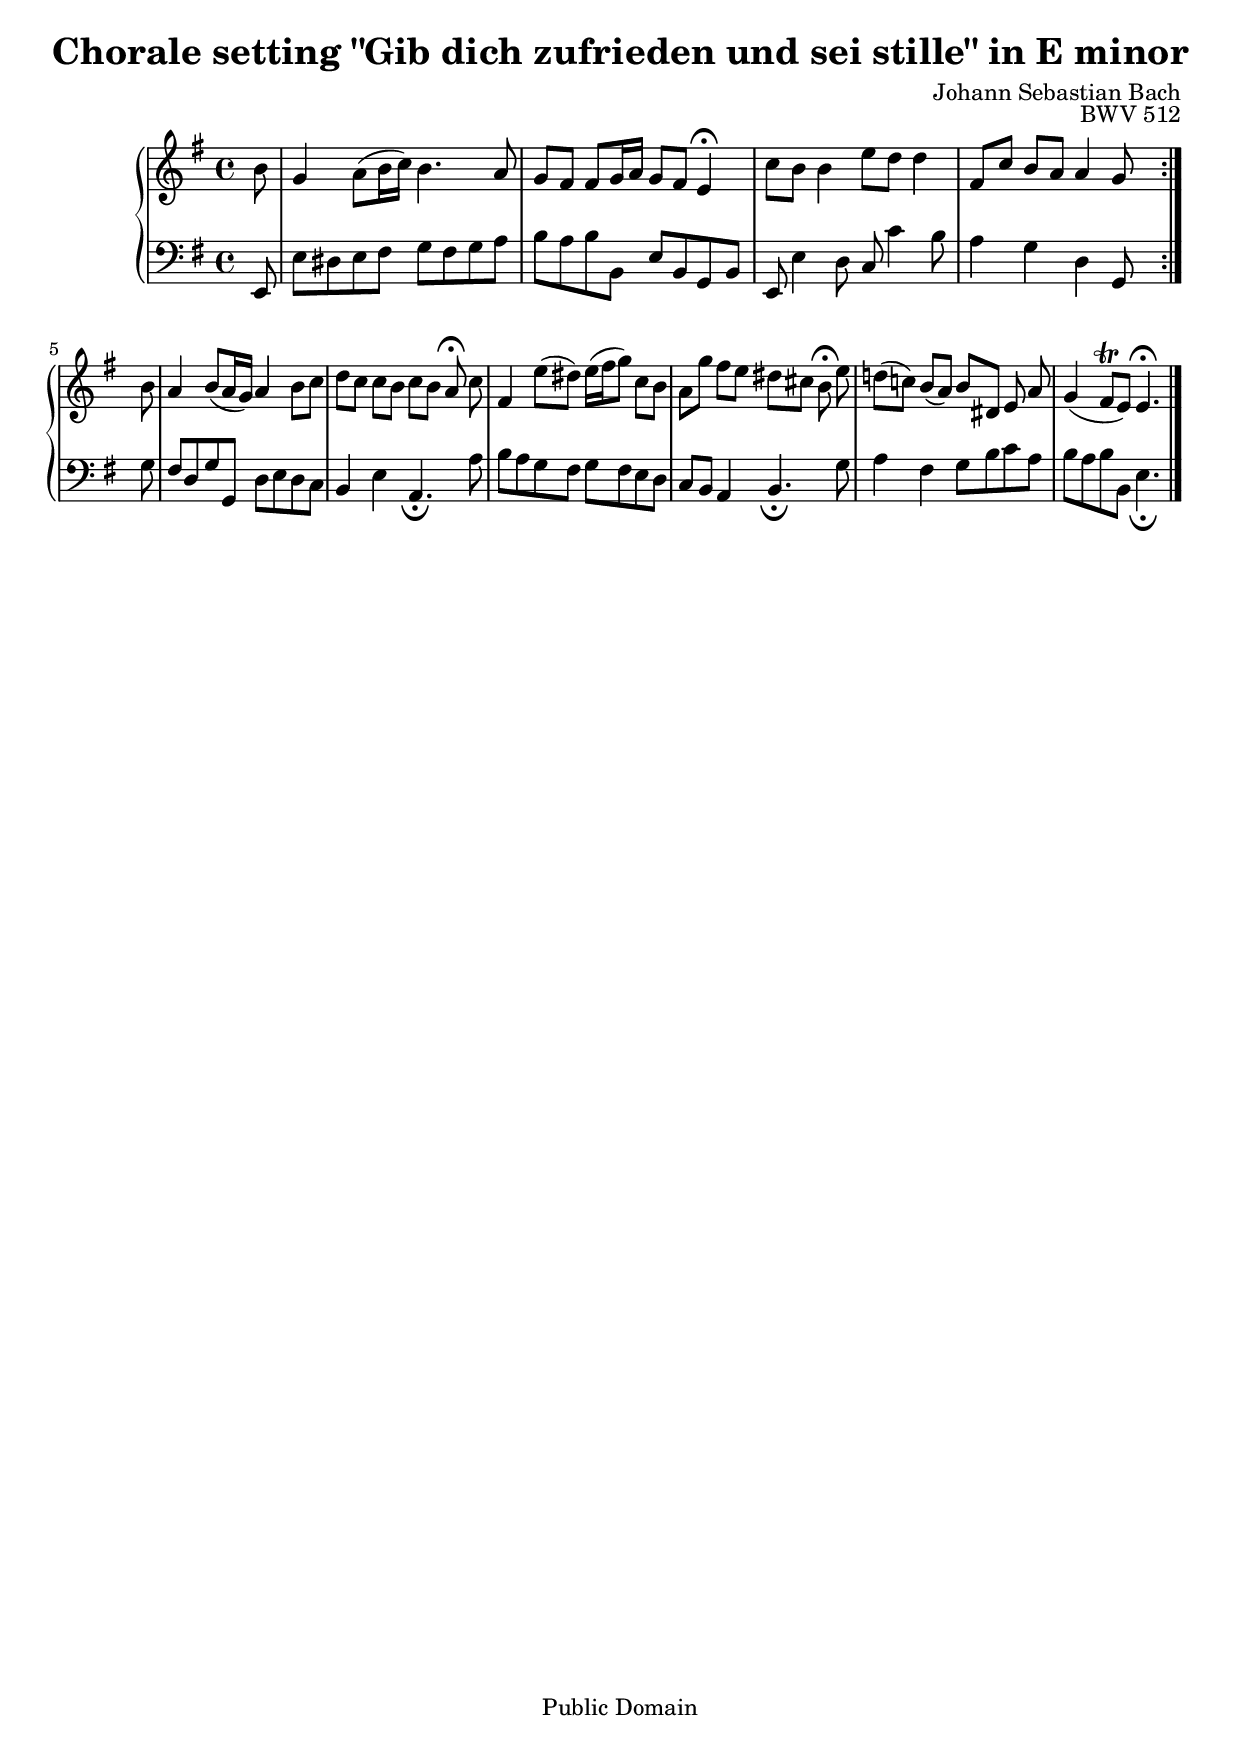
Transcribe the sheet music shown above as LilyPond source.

\version "2.10.25"
\include "english.ly"

\header
{
  title    	    = "Chorale setting \"Gib dich zufrieden und sei stille\" in E minor"
  composer 	    = "Johann Sebastian Bach"
  opus     	    = "BWV 512"
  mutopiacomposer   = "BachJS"
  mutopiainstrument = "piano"
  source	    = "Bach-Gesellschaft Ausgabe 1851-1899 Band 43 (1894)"
  sourceurl         = "http://imslp.org/wiki/Notebook_for_Anna_Magdalena_Bach_(Bach,_Johann_Sebastian)"
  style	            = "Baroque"
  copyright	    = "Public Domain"
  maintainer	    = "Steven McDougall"
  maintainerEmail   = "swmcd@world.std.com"
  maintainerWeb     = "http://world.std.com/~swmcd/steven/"
}


upper = \relative c''
{
  \clef treble 
  \key e \minor

  \repeat volta 2
  {
    \partial 8 b8        	      	    |
    g4 a8( b16 c) b4. a8 	      	    |         
    g8[ fs] fs g16 a g8 fs e4\fermata       |
    c'8 b b4 e8 d d4                  	    |
    fs,8[ c'] b[ a] a4 g8 s8    	    |   
  }

  \break

  \partial 8 b8                             |
  a4 b8( a16 g) a4 b8 c                     |
  d8[ c] c[ b] c[ b] a\noBeam\fermata c     |
  fs,4 e'8( ds) e16( fs g8) c, b            |   
  a8[ g'] fs[ e] ds[ cs] b\noBeam\fermata e |
  d!([ c!)]  b([ a)]  b[ ds,]  e\noBeam a   |
  g4( fs8\trill e) e4.\fermata s8           |
  \bar "|."
}

lower = \relative f
{
  \clef bass
  \key e \minor
  
  \repeat volta 2
  {
    \partial 8 e,8	    |
    e'8 ds e fs g fs g a    |
    b8 a b b, e b g b       |
    e,8 e'4 d8 c c'4 b8     |
    a4 g d g,8 s8           % barcheck fails here
  }

  \break

  \partial 8 g'8            |
  fs8 d g g, d' e d c       |
  b4 e a,4._\fermata a'8    |
  b8 a g fs g fs e d        |
  c8 b a4 b4._\fermata g'8  |
  a4 fs g8 b c a            |
  b8 a b b, e4._\fermata s8 |
}

\score 
{
  \new GrandStaff 
  <<
    \new Staff = upper \upper
    \new Staff = lower \lower
  >>
  
  \layout { }
  \midi   { }
}
